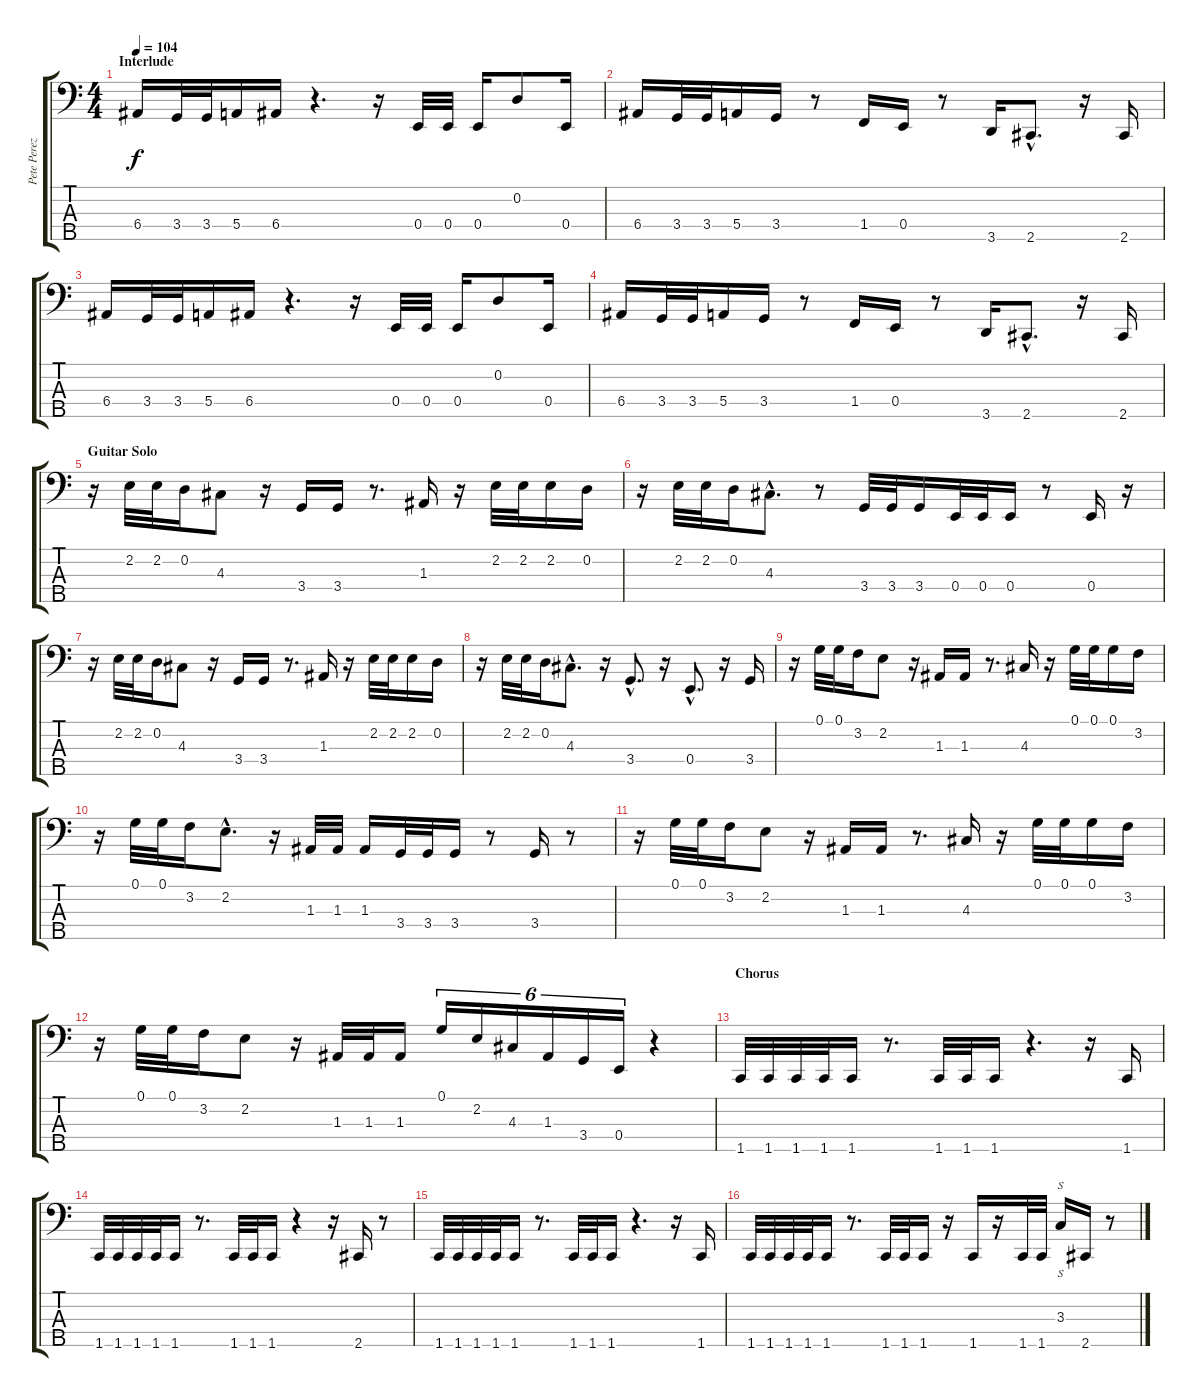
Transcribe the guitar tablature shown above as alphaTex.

\track ("Pete Perez" "Pete Perez") {instrument electricbassfinger}
\staff {score tabs}
\tuning (G2 D2 A1 E1 B0) {hide}
\ts (4 4)
\section ("" "Interlude")
\tempo 104
\clef f4
\ks c
6.4.16{dy f} 3.4.32 3.4.32 5.4.16 6.4.16 r.4{d} r.16 0.4.32 0.4.32 0.4.16 0.2.8 0.4.16 |
6.4.16 3.4.32 3.4.32 5.4.16 3.4.16 r.8 1.4.16 0.4.16 r.8 3.5.16 2.5{hac}.8{d} r.16 2.5.16 |
6.4.16 3.4.32 3.4.32 5.4.16 6.4.16 r.4{d} r.16 0.4.32 0.4.32 0.4.16 0.2.8 0.4.16 |
6.4.16 3.4.32 3.4.32 5.4.16 3.4.16 r.8 1.4.16 0.4.16 r.8 3.5.16 2.5{hac}.8{d} r.16 2.5.16 |
\section ("" "Guitar Solo")
r.16 2.2.32 2.2.32 0.2.16 4.3.8 r.16 3.4.16 3.4.16 r.8{d} 1.3.16 r.16 2.2.32 2.2.32 2.2.16 0.2.16 |
r.16 2.2.32 2.2.32 0.2.16 4.3{hac}.8{d} r.8 3.4.32 3.4.32 3.4.16 0.4.32 0.4.32 0.4.16 r.8 0.4.16 r.16 |
r.16 2.2.32 2.2.32 0.2.16 4.3.8 r.16 3.4.16 3.4.16 r.8{d} 1.3.16 r.16 2.2.32 2.2.32 2.2.16 0.2.16 |
r.16 2.2.32 2.2.32 0.2.16 4.3{hac}.8{d} r.16 3.4{hac}.8{d} r.16 0.4{hac}.8{d} r.16 3.4.16 |
r.16 0.1.32 0.1.32 3.2.16 2.2.8 r.16 1.3.16 1.3.16 r.8{d} 4.3.16 r.16 0.1.32 0.1.32 0.1.16 3.2.16 |
r.16 0.1.32 0.1.32 3.2.16 2.2{hac}.8{d} r.16 1.3.32 1.3.32 1.3.16 3.4.32 3.4.32 3.4.16 r.8 3.4.16 r.8 |
r.16 0.1.32 0.1.32 3.2.16 2.2.8 r.16 1.3.16 1.3.16 r.8{d} 4.3.16 r.16 0.1.32 0.1.32 0.1.16 3.2.16 |
r.16 0.1.32 0.1.32 3.2.16 2.2.8 r.16 1.3.32 1.3.32 1.3.16 0.1.16{tu (6 4)} 2.2.16{tu (6 4)} 4.3.16{tu (6 4)} 1.3.16{tu (6 4)} 3.4.16{tu (6 4)} 0.4.16{tu (6 4)} r.4 |
\section ("" "Chorus")
1.5.32 1.5.32 1.5.32 1.5.32 1.5.16 r.8{d} 1.5.32 1.5.32 1.5.16 r.4{d} r.16 1.5.16 |
1.5.32 1.5.32 1.5.32 1.5.32 1.5.16 r.8{d} 1.5.32 1.5.32 1.5.16 r.4 r.16 2.5.16 r.8 |
1.5.32 1.5.32 1.5.32 1.5.32 1.5.16 r.8{d} 1.5.32 1.5.32 1.5.16 r.4{d} r.16 1.5.16 |
1.5.32 1.5.32 1.5.32 1.5.32 1.5.16 r.8{d} 1.5.32 1.5.32 1.5.16 r.16 1.5.16 r.16 1.5.32 1.5.32 3.3.16{s} 2.5.16 r.8
